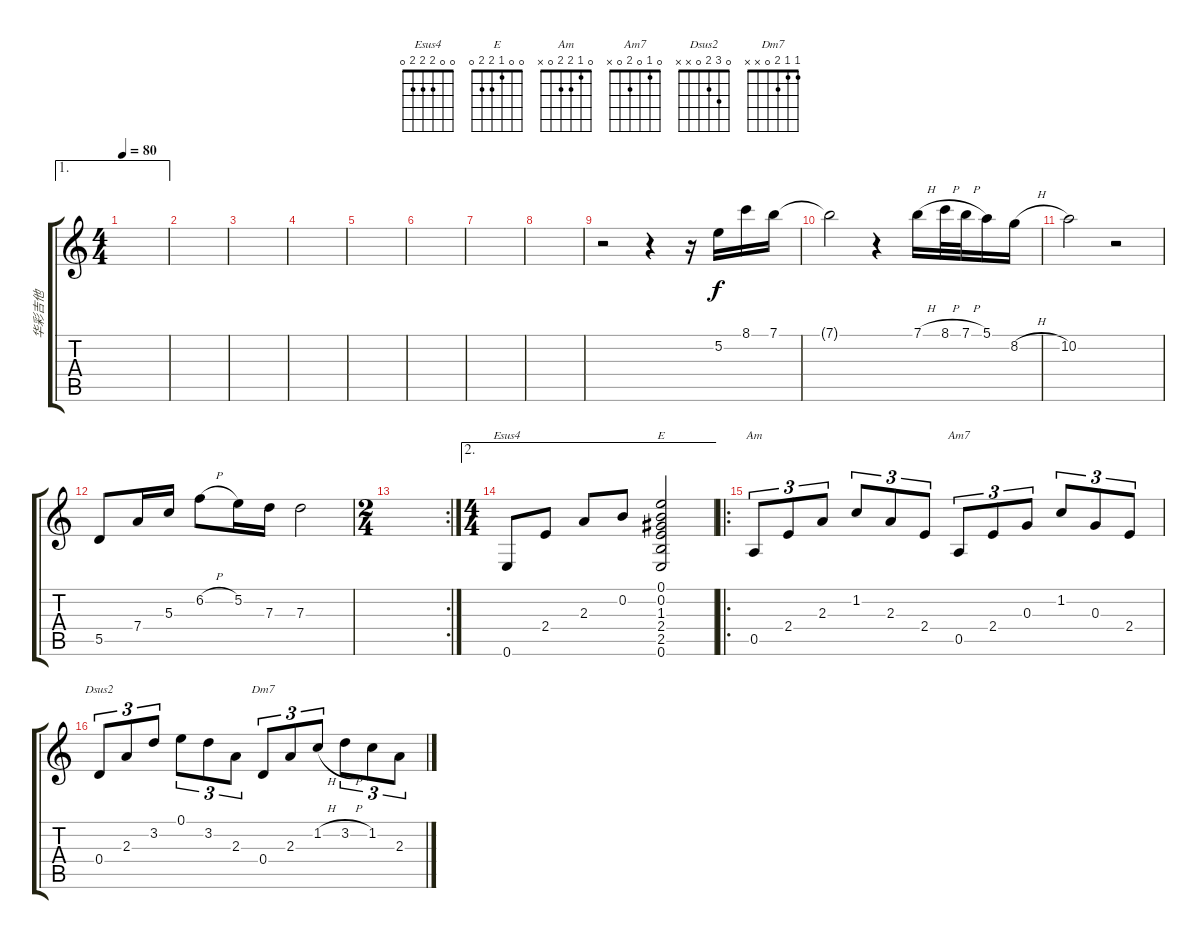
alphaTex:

\track ("华彩吉他" "华彩吉他") {instrument acousticguitarsteel}
\staff {score tabs}
\tuning (E4 B3 G3 D3 A2 E2) {hide}
\chord ("Esus4" 0 0 2 2 2 0)
\chord ("E" 0 0 1 2 2 0)
\chord ("Am" 0 1 2 2 0 x)
\chord ("Am7" 0 1 0 2 0 x)
\chord ("Dsus2" 0 3 2 0 x x)
\chord ("Dm7" 1 1 2 0 x x)
\ae 1
\ts (4 4)
\tempo 80
\clef g2
\ks c
|
|
|
|
|
|
|
|
r.2 r.4 r.16 5.2.16 8.1.16 7.1.16 |
7.1{t}.2 r.4 7.1{h}.16 8.1{h}.32 7.1{h}.32 5.1.16 8.2{h}.16 |
10.2.2 r.2 |
5.5.8 7.4.16 5.3.16 6.2{h}.8 5.2.16 7.3.16 7.3.2 |
\rc 2
\ts (2 4)
|
\ae 2
\ts (4 4)
0.6.8{ch "Esus4"} 2.4.8 2.3.8 0.2.8 (0.1 0.2 1.3 2.4 2.5 0.6).2{ch "E"} |
\ro
0.5.8{tu (3 2) ch "Am"} 2.4.8{tu (3 2)} 2.3.8{tu (3 2)} 1.2.8{tu (3 2)} 2.3.8{tu (3 2)} 2.4.8{tu (3 2)} 0.5.8{tu (3 2) ch "Am7"} 2.4.8{tu (3 2)} 0.3.8{tu (3 2)} 1.2.8{tu (3 2)} 0.3.8{tu (3 2)} 2.4.8{tu (3 2)} |
0.4.8{tu (3 2) ch "Dsus2"} 2.3.8{tu (3 2)} 3.2.8{tu (3 2)} 0.1.8{tu (3 2)} 3.2.8{tu (3 2)} 2.3.8{tu (3 2)} 0.4.8{tu (3 2) ch "Dm7"} 2.3.8{tu (3 2)} 1.2{h}.8{tu (3 2)} 3.2{h}.8{tu (3 2)} 1.2.8{tu (3 2)} 2.3.8{tu (3 2)}
